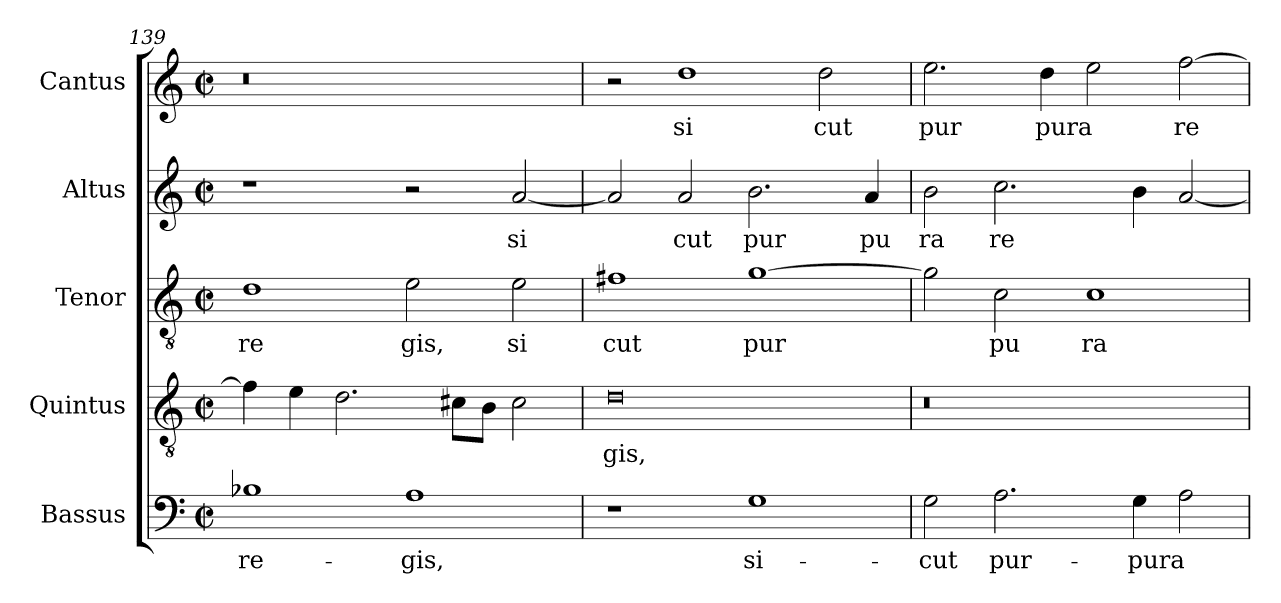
**kern	**text	**kern	**text	**kern	**text	**kern	**text	**kern	**text
*part5	*part5	*part4	*part4	*part3	*part3	*part2	*part2	*part1	*part1
*staff5	*staff5	*staff4	*staff4	*staff3	*staff3	*staff2	*staff2	*staff1	*staff1
*I"Bassus	*	*I"Quintus	*	*I"Tenor	*	*I"Altus	*	*I"Cantus	*
*clefF4	*	*clefGv2	*	*clefGv2	*	*clefG2	*	*clefG2	*
*	*	*	*	*	*	*k[]	*	*k[]	*
*	*	*	*	*	*	*C:	*	*C:	*
*M2/2	*	*M2/2	*	*M2/2	*	*M2/2	*	*M2/2	*
*met(c|)	*	*met(c|)	*	*met(c|)	*	*met(c|)	*	*met(c|)	*
=139	=139	=139	=139	=139	=139	=139	=139	=139	=139
!	!LO:LY:b:cj	!	!	!	!LO:LY:b:cj	!	!	!	!
1B-	re-	4f\]	.	1d	re	1r	.	0r	.
.	.	4e\	.	.	.	.	.	.	.
.	.	2.d\	.	.	.	.	.	.	.
!	!LO:LY:b:cj	!	!	!	!LO:LY:b:cj	!	!	!	!
1A	-gis,	.	.	2e\	gis,	2r	.	.	.
.	.	8c#\L	.	.	.	.	.	.	.
.	.	8B\J	.	.	.	.	.	.	.
!	!	!	!	!	!LO:LY:b:cj	!	!LO:LY:b:cj	!	!
.	.	2c#\	.	2e\	si	[<2a/	si	.	.
=140	=140	=140	=140	=140	=140	=140	=140	=140	=140
!	!	!	!LO:LY:b:cj	!	!LO:LY:b:cj	!	!	!	!
1r	.	0d	gis,	1f#X	cut	2a/]	.	2r	.
!	!	!	!	!	!	!	!LO:LY:b:cj	!	!LO:LY:b:cj
.	.	.	.	.	.	2a/	cut	1dd	si
!	!LO:LY:b:cj	!	!	!	!LO:LY:b	!	!LO:LY:b:cj	!	!
1G	si-	.	.	[>1g	pur	2.b\	pur	.	.
!	!	!	!	!	!	!	!	!	!LO:LY:b:cj
.	.	.	.	.	.	.	.	2dd\	cut
!	!	!	!	!	!	!	!LO:LY:b:cj	!	!
.	.	.	.	.	.	4a/	pu	.	.
=141	=141	=141	=141	=141	=141	=141	=141	=141	=141
!	!LO:LY:b:cj	!	!	!	!	!	!LO:LY:b:cj	!	!LO:LY:b:cj
2G\	-cut	0r	.	2g\]	.	2b\	ra	2.ee\	pur
!	!LO:LY:b:cj	!	!	!	!LO:LY:b:cj	!	!LO:LY:b:cj	!	!
2.A\	pur-	.	.	2c\	pu	2.cc\	re	.	.
!	!	!	!	!	!	!	!	!	!LO:LY:b:cj
.	.	.	.	.	.	.	.	4dd\	pura
!	!	!	!	!	!LO:LY:b:cj	!	!	!	!
.	.	.	.	1c	ra	.	.	2ee\	.
!	!LO:LY:b:cj	!	!	!	!	!	!	!	!
4G\	-pura	.	.	.	.	4b\	.	.	.
!	!	!	!	!	!	!	!	!	!LO:LY:b:cj
2A\	.	.	.	.	.	[<2a/	.	[>2ff\	re
=	=	=	=	=	=	=	=	=	=
*-	*-	*-	*-	*-	*-	*-	*-	*-	*-
